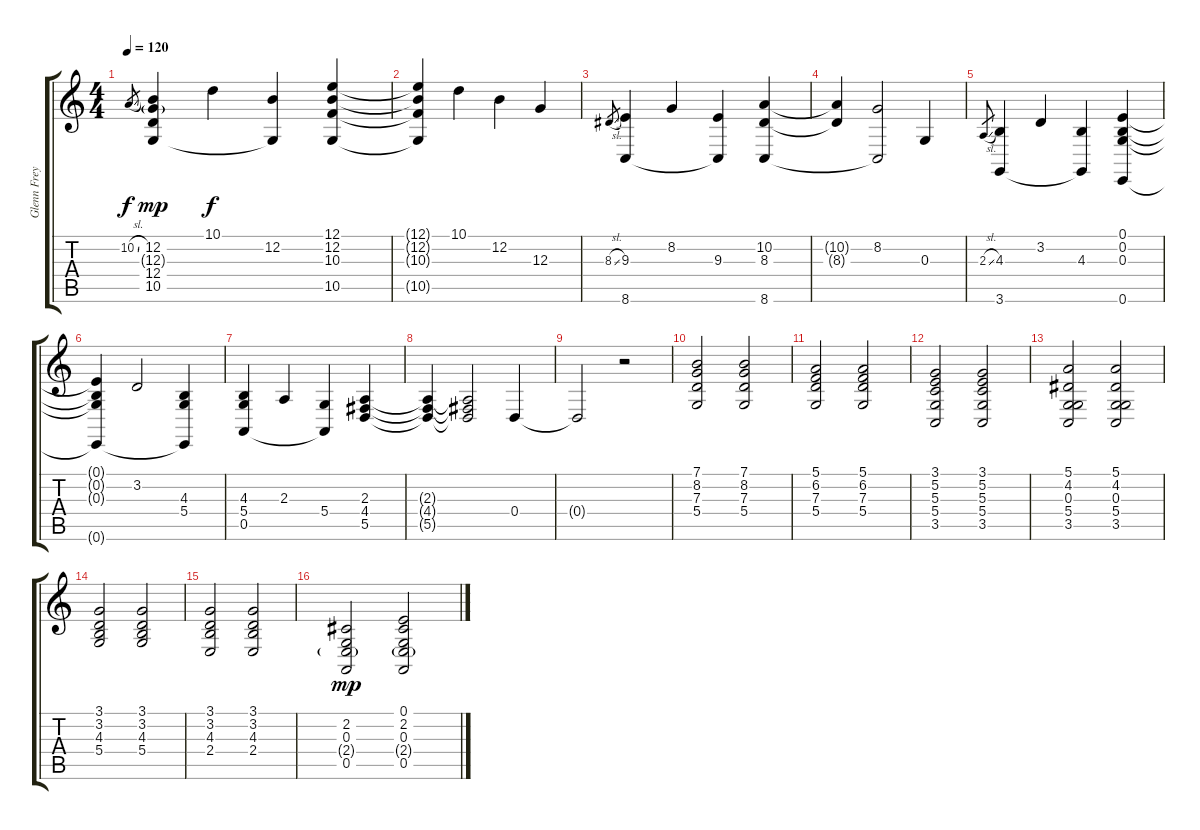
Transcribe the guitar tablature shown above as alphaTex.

\track ("Glenn Frey (Piano)" "Glenn Frey") {instrument acousticgrandpiano}
\staff {score tabs}
\tuning (E4 B3 G3 D3 A2 E2) {hide}
\ts (4 4)
\tempo 120
\clef g2
\ks c
10.2{sl}.8{gr dy f instrument acousticgrandpiano} (12.2 12.3{g} 12.4 10.5).4{dy mp} 10.1.4{dy f} (12.2 10.5{t}).4 (12.1 12.2 10.3 10.5).4 |
(12.1{t} 12.2{t} 10.3{t} 10.5{t}).4 10.1.4 12.2.4 12.3.4 |
8.3{sl}.8{gr} (9.3 8.6).4 8.2.4 (9.3 8.6{t}).4 (10.2 8.3 8.6).4 |
(10.2{t} 8.3{t}).4 (8.2 8.6{t}).2 0.3.4 |
2.3{sl}.8{gr} (4.3 3.6).4{txt ""} 3.2.4 (4.3 3.6{t}).4 (0.1 0.2 0.3 0.6).4 |
(0.1{t} 0.2{t} 0.3{t} 0.6{t}).4 3.2.2 (4.3 5.4 0.6{t}).4 |
(4.3 5.4 0.5).4 2.3.4 (5.4 0.5{t}).4 (2.3 4.4 5.5).4 |
(2.3{t} 4.4{t} 5.5{t}).4 (2.3{t} 4.4{t} 5.5{t}).2 0.4.4 |
0.4{t}.2 r.2 |
(7.1 8.2 7.3 5.4).2 (7.1 8.2 7.3 5.4).2 |
(5.1 6.2 7.3 5.4).2 (5.1 6.2 7.3 5.4).2 |
(3.1 5.2 5.3 5.4 3.5).2 (3.1 5.2 5.3 5.4 3.5).2 |
(5.1 4.2 0.3 5.4 3.5).2 (5.1 4.2 0.3 5.4 3.5).2 |
(3.1 3.2 4.3 5.4).2 (3.1 3.2 4.3 5.4).2 |
(3.1 3.2 4.3 2.4).2 (3.1 3.2 4.3 2.4).2 |
(2.2 0.3 2.4{g} 0.5).2{dy mp} (0.1 2.2 0.3 2.4{g} 0.5).2
